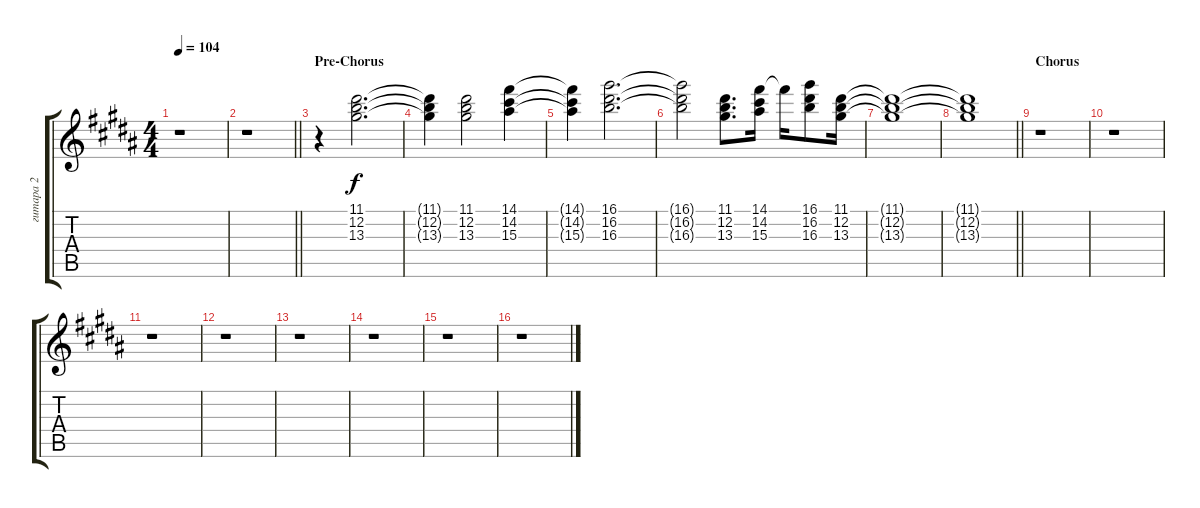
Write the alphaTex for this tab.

\track ("гитара 2" "гитара 2") {instrument distortionguitar}
\staff {score tabs}
\tuning (E4 B3 G3 D3 A2 E2) {hide}
\ts (4 4)
\tempo 104
\clef g2
\ks b
r.1{dy f} |
\barLineRight lightlight
r.1 |
\section ("" "Pre-Chorus")
r.4 (11.1 12.2 13.3).2{d} |
(11.1{t} 12.2{t} 13.3{t}).4 (11.1 12.2 13.3).2 (14.1 14.2 15.3).4 |
(14.1{t} 14.2{t} 15.3{t}).4 (16.1 16.2 16.3).2{d} |
(16.1{t} 16.2{t} 16.3{t}).2 (11.1 12.2 13.3).8{d} (14.1 14.2 15.3).16 14.1{t}.16 (16.1 16.2 16.3).8 (11.1 12.2 13.3).16 |
(11.1{t} 12.2{t} 13.3{t}).1 |
\barLineRight lightlight
(11.1{t} 12.2{t} 13.3{t}).1 |
\section ("" "Chorus")
r.1 |
r.1 |
r.1 |
r.1 |
r.1 |
r.1 |
r.1 |
r.1
